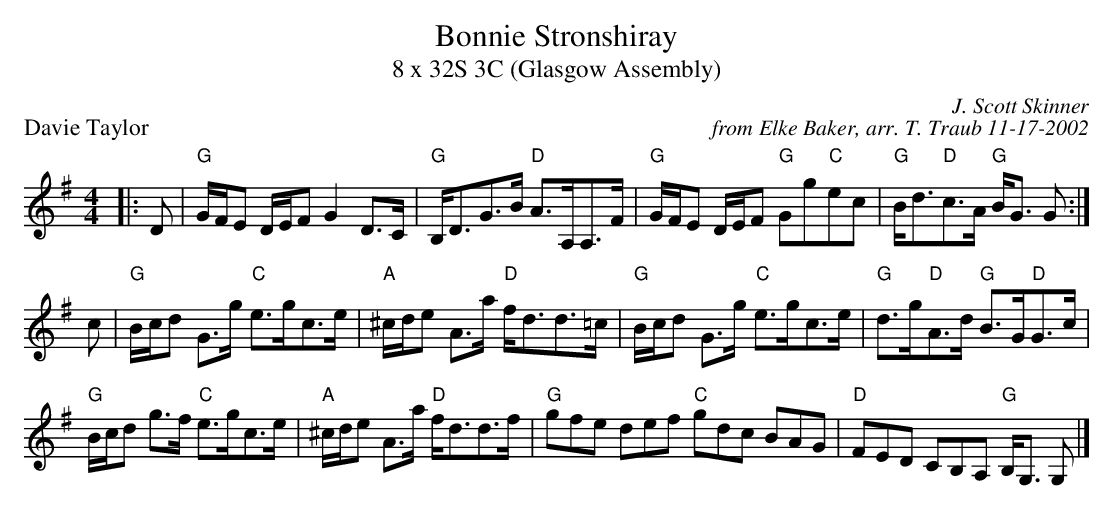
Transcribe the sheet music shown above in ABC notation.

X:1
T: Bonnie Stronshiray
T: 8 x 32S 3C (Glasgow Assembly)
P: Davie Taylor
C: J. Scott Skinner
C: from Elke Baker, arr. T. Traub 11-17-2002
M: 4/4
K: G
L: 1/8
|: D|"G"G/F/E D/E/F G2 D>C|"G"B,<DG>B "D"A>A,A,>F|\
  "G"G/F/E D/E/F "G"Gg"C"ec|"G"B<d"D"c>A "G"B<G G :|
c|"G"B/c/d G>g "C"e>gc>e|"A"^c/d/e A>a "D"f<dd>=c|\
  "G"B/c/d G>g "C"e>gc>e|"G"d>g"D"A>d "G"B>G"D"G>c|
"G"B/c/d g>f "C"e>gc>e|"A"^c/d/e A>a "D"f<dd>f|\
  "G"gfe def "C"gdc BAG|"D"FED CB,A, "G"B,<G, G, |]
